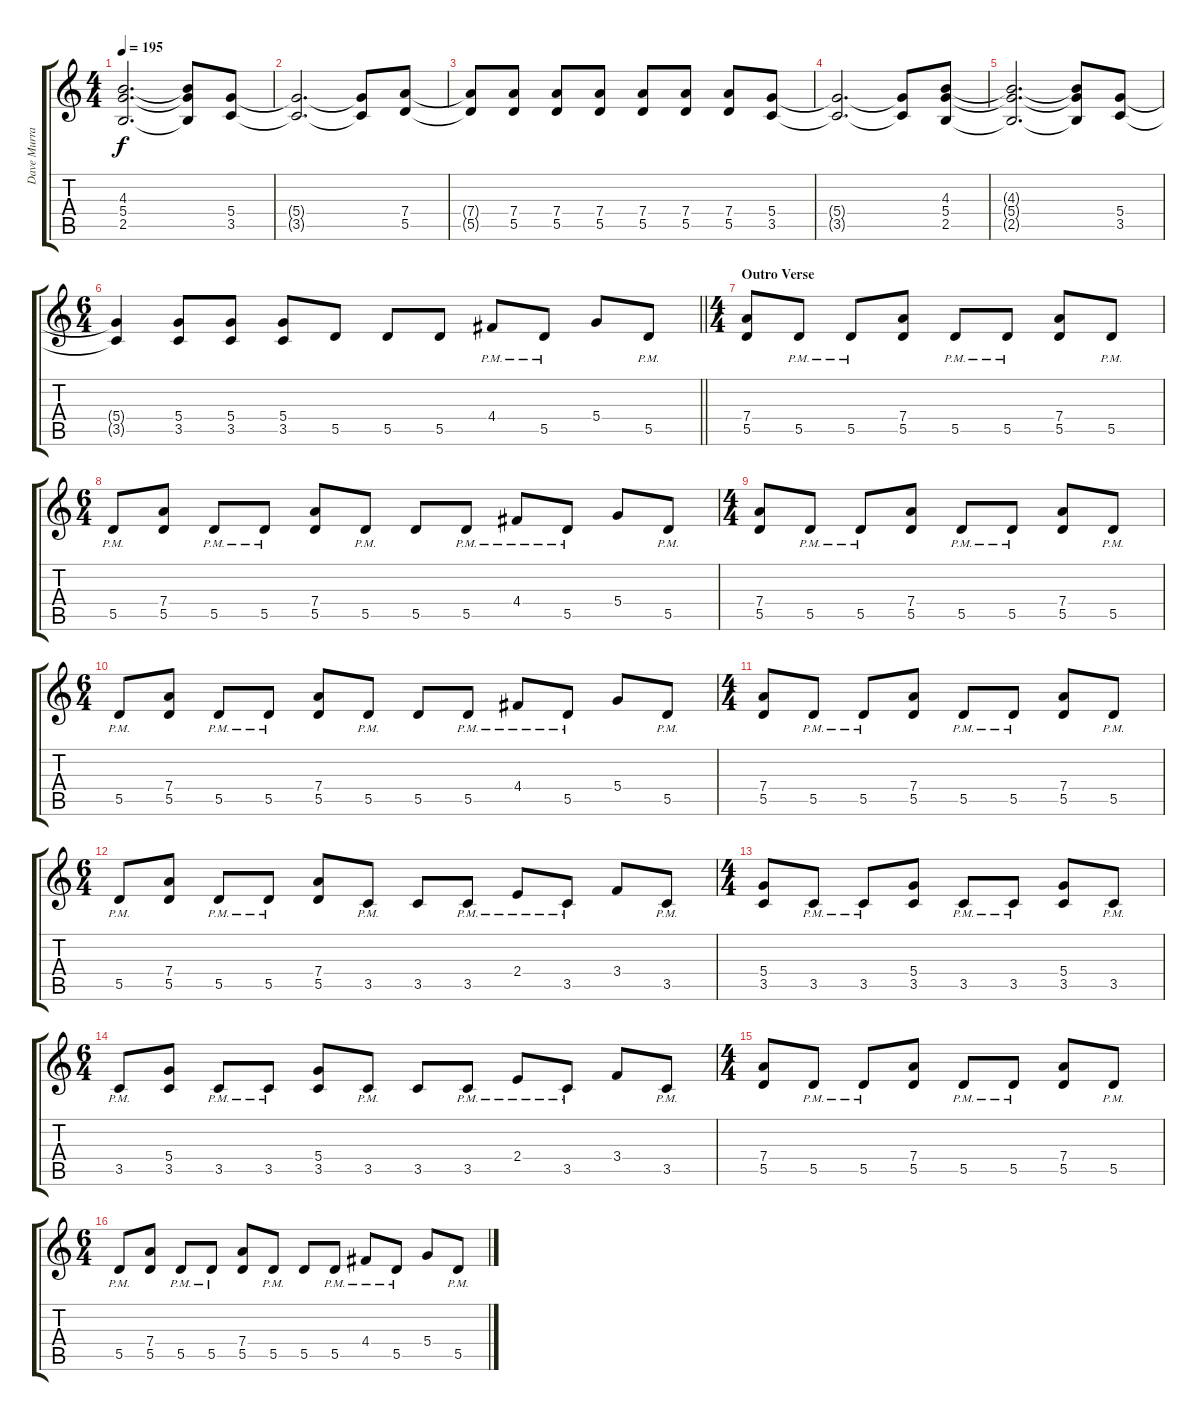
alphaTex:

\track ("Dave Murray" "Dave Murra") {instrument overdrivenguitar}
\staff {score tabs}
\tuning (E4 B3 G3 D3 A2 E2) {hide}
\ts (4 4)
\tempo 195
\clef g2
\ks c
(4.3{t} 5.4{t} 2.5{t}).2{d dy f} (4.3{t} 5.4{t} 2.5{t}).8 (5.4 3.5).8 |
(5.4{t} 3.5{t}).2{d} (5.4{t} 3.5{t}).8 (7.4 5.5).8 |
(7.4{t} 5.5{t}).8 (7.4 5.5).8 (7.4 5.5).8 (7.4 5.5).8 (7.4 5.5).8 (7.4 5.5).8 (7.4 5.5).8 (5.4 3.5).8 |
(5.4{t} 3.5{t}).2{d} (5.4{t} 3.5{t}).8 (4.3 5.4 2.5).8 |
(4.3{t} 5.4{t} 2.5{t}).2{d} (4.3{t} 5.4{t} 2.5{t}).8 (5.4 3.5).8 |
\ts (6 4)
\barLineRight lightlight
(5.4{t} 3.5{t}).4 (5.4 3.5).8 (5.4 3.5).8 (5.4 3.5).8 5.5.8 5.5.8 5.5.8 4.4{pm}.8 5.5{pm}.8 5.4.8 5.5{pm}.8 |
\ts (4 4)
\section ("" "Outro Verse")
(7.4 5.5).8 5.5{pm}.8 5.5{pm}.8 (7.4 5.5).8 5.5{pm}.8 5.5{pm}.8 (7.4 5.5).8 5.5{pm}.8 |
\ts (6 4)
5.5{pm}.8 (7.4 5.5).8 5.5{pm}.8 5.5{pm}.8 (7.4 5.5).8 5.5{pm}.8 5.5.8 5.5{pm}.8 4.4{pm}.8 5.5{pm}.8 5.4.8 5.5{pm}.8 |
\ts (4 4)
(7.4 5.5).8 5.5{pm}.8 5.5{pm}.8 (7.4 5.5).8 5.5{pm}.8 5.5{pm}.8 (7.4 5.5).8 5.5{pm}.8 |
\ts (6 4)
5.5{pm}.8 (7.4 5.5).8 5.5{pm}.8 5.5{pm}.8 (7.4 5.5).8 5.5{pm}.8 5.5.8 5.5{pm}.8 4.4{pm}.8 5.5{pm}.8 5.4.8 5.5{pm}.8 |
\ts (4 4)
(7.4 5.5).8 5.5{pm}.8 5.5{pm}.8 (7.4 5.5).8 5.5{pm}.8 5.5{pm}.8 (7.4 5.5).8 5.5{pm}.8 |
\ts (6 4)
5.5{pm}.8 (7.4 5.5).8 5.5{pm}.8 5.5{pm}.8 (7.4 5.5).8 3.5{pm}.8 3.5.8 3.5{pm}.8 2.4{pm}.8 3.5{pm}.8 3.4.8 3.5{pm}.8 |
\ts (4 4)
(5.4 3.5).8 3.5{pm}.8 3.5{pm}.8 (5.4 3.5).8 3.5{pm}.8 3.5{pm}.8 (5.4 3.5).8 3.5{pm}.8 |
\ts (6 4)
3.5{pm}.8 (5.4 3.5).8 3.5{pm}.8 3.5{pm}.8 (5.4 3.5).8 3.5{pm}.8 3.5.8 3.5{pm}.8 2.4{pm}.8 3.5{pm}.8 3.4.8 3.5{pm}.8 |
\ts (4 4)
(7.4 5.5).8 5.5{pm}.8 5.5{pm}.8 (7.4 5.5).8 5.5{pm}.8 5.5{pm}.8 (7.4 5.5).8 5.5{pm}.8 |
\ts (6 4)
5.5{pm}.8 (7.4 5.5).8 5.5{pm}.8 5.5{pm}.8 (7.4 5.5).8 5.5{pm}.8 5.5.8 5.5{pm}.8 4.4{pm}.8 5.5{pm}.8 5.4.8 5.5{pm}.8
